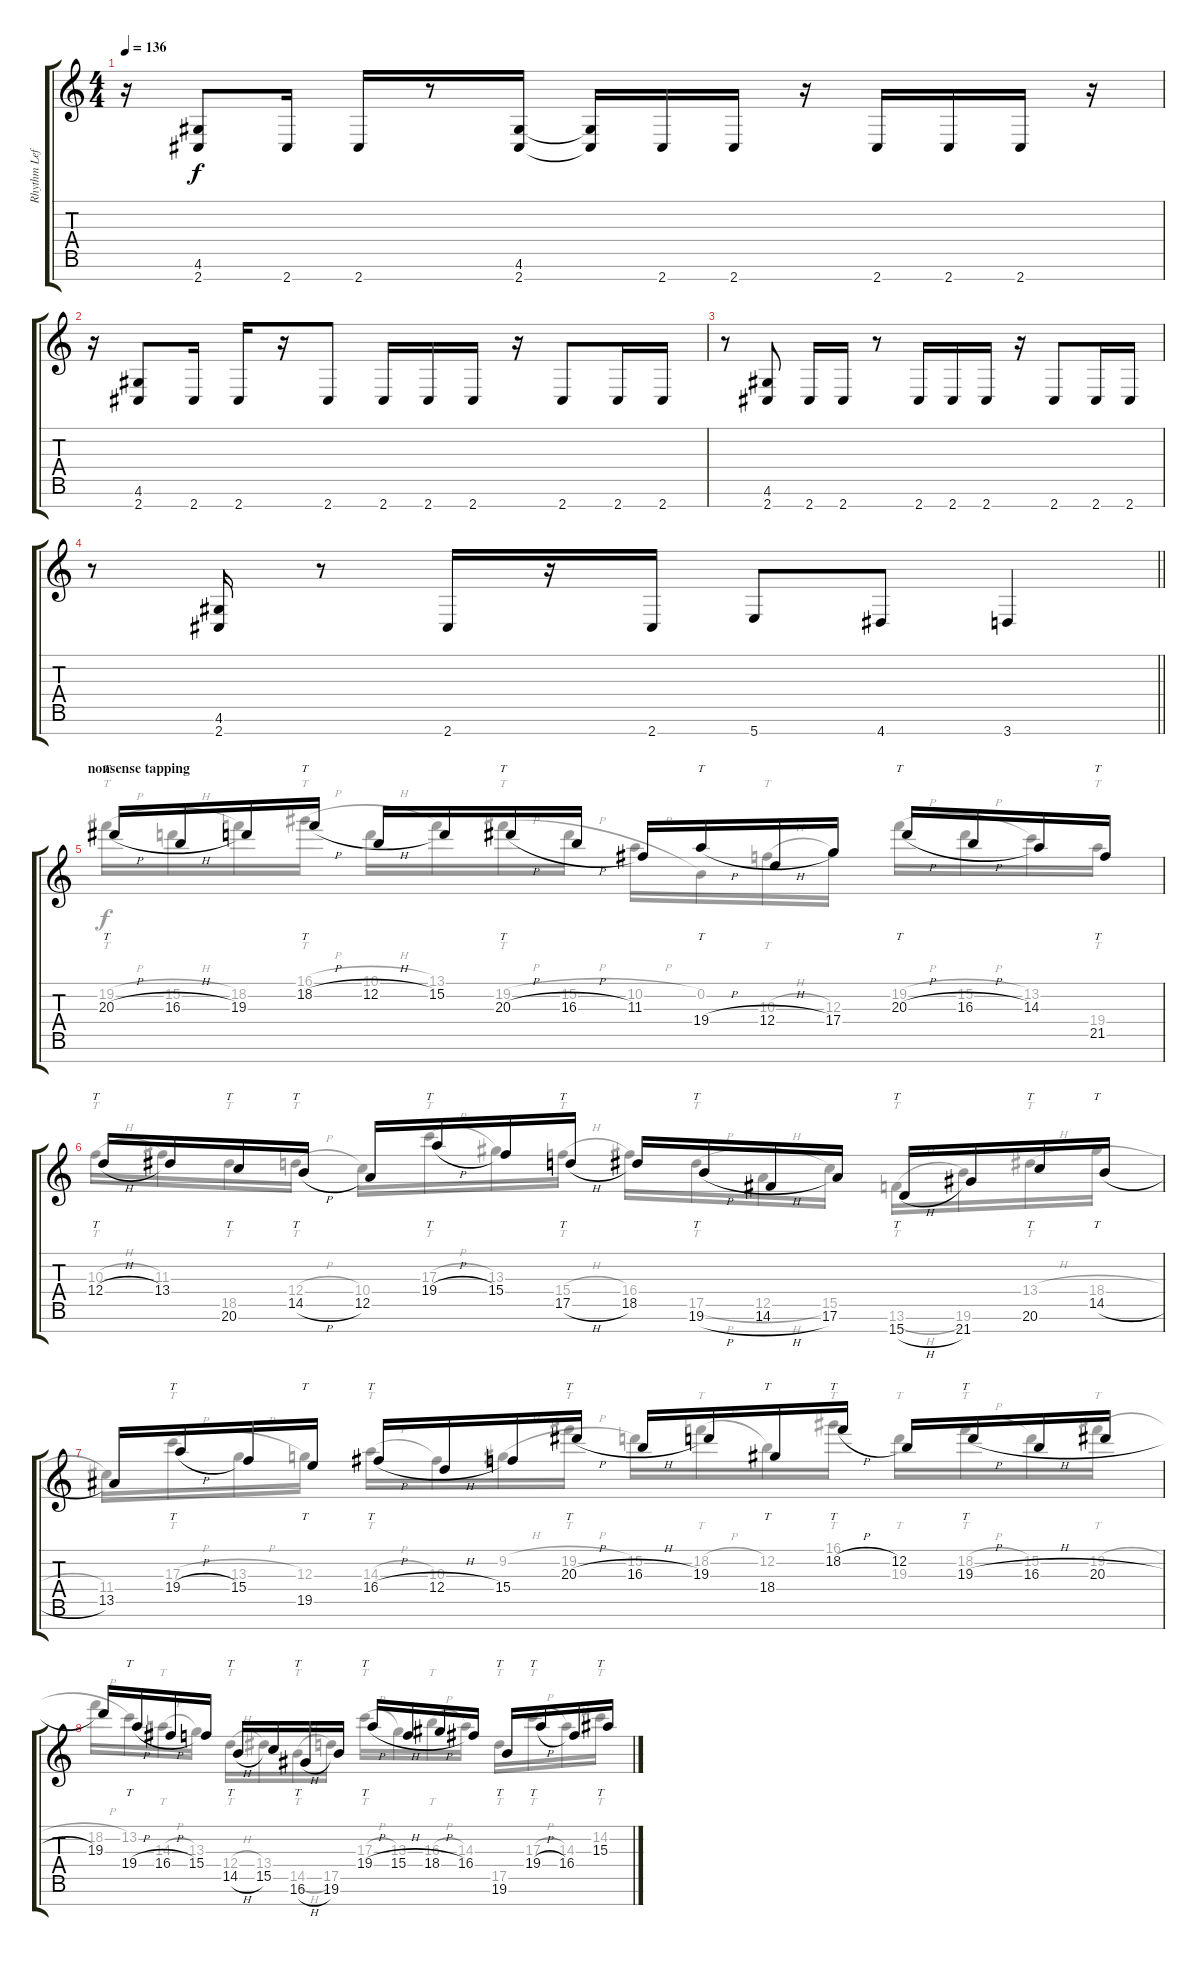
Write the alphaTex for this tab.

\track ("Rhythm Left" "Rhythm Lef") {instrument distortionguitar}
\staff {score tabs}
\tuning (E4 B3 G3 D3 A2 E2 B1) {hide}
\voice
\ts (4 4)
\tempo 136
\clef g2
\ks c
r.16{dy f} (4.6 2.7).8 2.7.16 2.7.16 r.8 (4.6 2.7).16 (4.6{t} 2.7{t}).16 2.7.16 2.7.16 r.16 2.7.16 2.7.16 2.7.16 r.16 |
r.16 (4.6 2.7).8 2.7.16 2.7.16 r.16 2.7.8 2.7.16 2.7.16 2.7.16 r.16 2.7.8 2.7.16 2.7.16 |
r.8 (4.6 2.7).8 2.7.16 2.7.16 r.8 2.7.16 2.7.16 2.7.16 r.16 2.7.8 2.7.16 2.7.16 |
\barLineRight lightlight
r.8 (4.6 2.7).16 r.8 2.7.16 r.16 2.7.16 5.7.8 4.7.8 3.7.4 |
\section ("" "nonsense tapping")
20.3{h}.16{tt} 16.3{h}.16 19.3.16 18.2{h}.16{tt} 12.2{h}.16 15.2.16 20.3{h}.16{tt} 16.3{h}.16 11.3.16 19.4{h}.16{tt} 12.4{h}.16 17.4.16 20.3{h}.16{tt} 16.3{h}.16 14.3.16 21.5.16{tt} |
12.4{h}.16{tt} 13.4.16 20.6.16{tt} 14.5{h}.16{tt} 12.5.16 19.4{h}.16{tt} 15.4.16 17.5{h}.16{tt} 18.5.16 19.6{h}.16{tt} 14.6{h}.16 17.6.16 15.7{h}.16{tt} 21.7.16 20.6.16{tt} 14.5{h}.16{tt} |
13.5.16 19.4{h}.16{tt} 15.4.16 19.5.16{tt} 16.4{h}.16{tt} 12.4{h}.16 15.4.16 20.3{h}.16{tt} 16.3{h}.16 19.3.16 18.4.16{tt} 18.2{h}.16{tt} 12.2.16 19.3{h}.16{tt} 16.3{h}.16 20.3{h}.16 |
19.3.16 19.4{h}.16{tt} 16.4{h}.16 15.4.16 14.5{h}.16{tt} 15.5.16 16.6{h}.16{tt} 19.6.16 19.4{h}.16{tt} 15.4{h}.16 18.4{h}.16 16.4.16 19.6.16{tt} 19.4{h}.16{tt} 16.4.16 15.3{sl}.16{tt}
\voice
\clef g2
\ottava regular
\simile none
\ks c
|
|
|
\barLineRight lightlight
|
19.2{h}.16{tt} 15.2{h}.16 18.2.16 16.1{h}.16{tt} 10.1{h}.16 13.1.16 19.2{h}.16{tt} 15.2{h}.16 10.2{h}.16 0.2.16 10.3{h}.16{tt} 12.3.16 19.2{h}.16 15.2{h}.16 13.2.16 19.4.16{tt} |
10.3{h}.16{tt} 11.3.16 18.5.16{tt} 12.4{h}.16{tt} 10.4.16 17.3{h}.16{tt} 13.3.16 15.4{h}.16{tt} 16.4.16 17.5{h}.16{tt} 12.5{h}.16 15.5.16 13.6{h}.16{tt} 19.6.16 13.4{h}.16{tt} 18.4{h}.16 |
11.4.16 17.3{h}.16{tt} 13.3{h}.16 12.3.16 14.3{h}.16{tt} 10.3.16 9.2{h}.16 19.2{h}.16{tt} 15.2.16 18.2{h}.16{tt} 12.2.16 16.1.16{tt} 19.3.16{tt} 18.2{h}.16{tt} 15.2.16 19.2{h}.16{tt} |
18.2{h}.16 13.2.16 14.3{h}.16{tt} 13.3.16 12.4{h}.16{tt} 13.4.16 14.5{h}.16{tt} 17.5.16 17.3{h}.16{tt} 13.3.16 16.3{h}.16{tt} 14.3.16 17.5.16{tt} 17.3{h}.16{tt} 14.3.16 14.2{sl}.16{tt}
